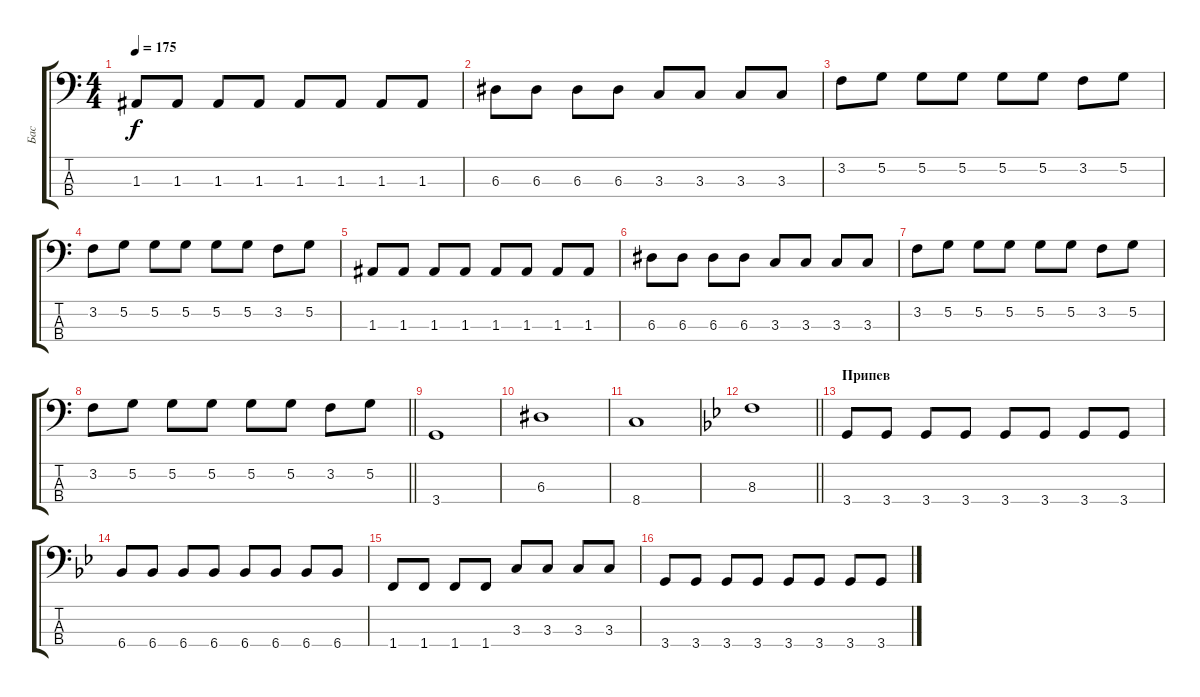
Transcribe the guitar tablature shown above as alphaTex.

\track ("Бас" "Бас") {instrument electricbassfinger}
\staff {score tabs}
\tuning (G2 D2 A1 E1) {hide}
\ts (4 4)
\section ("" " ")
\tempo 175
\clef f4
\ks c
1.3.8{dy f} 1.3.8 1.3.8 1.3.8 1.3.8 1.3.8 1.3.8 1.3.8 |
6.3.8 6.3.8 6.3.8 6.3.8 3.3.8 3.3.8 3.3.8 3.3.8 |
3.2.8 5.2.8 5.2.8 5.2.8 5.2.8 5.2.8 3.2.8 5.2.8 |
3.2.8 5.2.8 5.2.8 5.2.8 5.2.8 5.2.8 3.2.8 5.2.8 |
1.3.8 1.3.8 1.3.8 1.3.8 1.3.8 1.3.8 1.3.8 1.3.8 |
6.3.8 6.3.8 6.3.8 6.3.8 3.3.8 3.3.8 3.3.8 3.3.8 |
3.2.8 5.2.8 5.2.8 5.2.8 5.2.8 5.2.8 3.2.8 5.2.8 |
\barLineRight lightlight
3.2.8 5.2.8 5.2.8 5.2.8 5.2.8 5.2.8 3.2.8 5.2.8 |
\section ("" " ")
3.4.1 |
6.3.1 |
8.4.1 |
\barLineRight lightlight
\ks bb
8.3.1 |
\section ("" "Припев")
3.4.8 3.4.8 3.4.8 3.4.8 3.4.8 3.4.8 3.4.8 3.4.8 |
6.4.8 6.4.8 6.4.8 6.4.8 6.4.8 6.4.8 6.4.8 6.4.8 |
1.4.8 1.4.8 1.4.8 1.4.8 3.3.8 3.3.8 3.3.8 3.3.8 |
3.4.8 3.4.8 3.4.8 3.4.8 3.4.8 3.4.8 3.4.8 3.4.8
